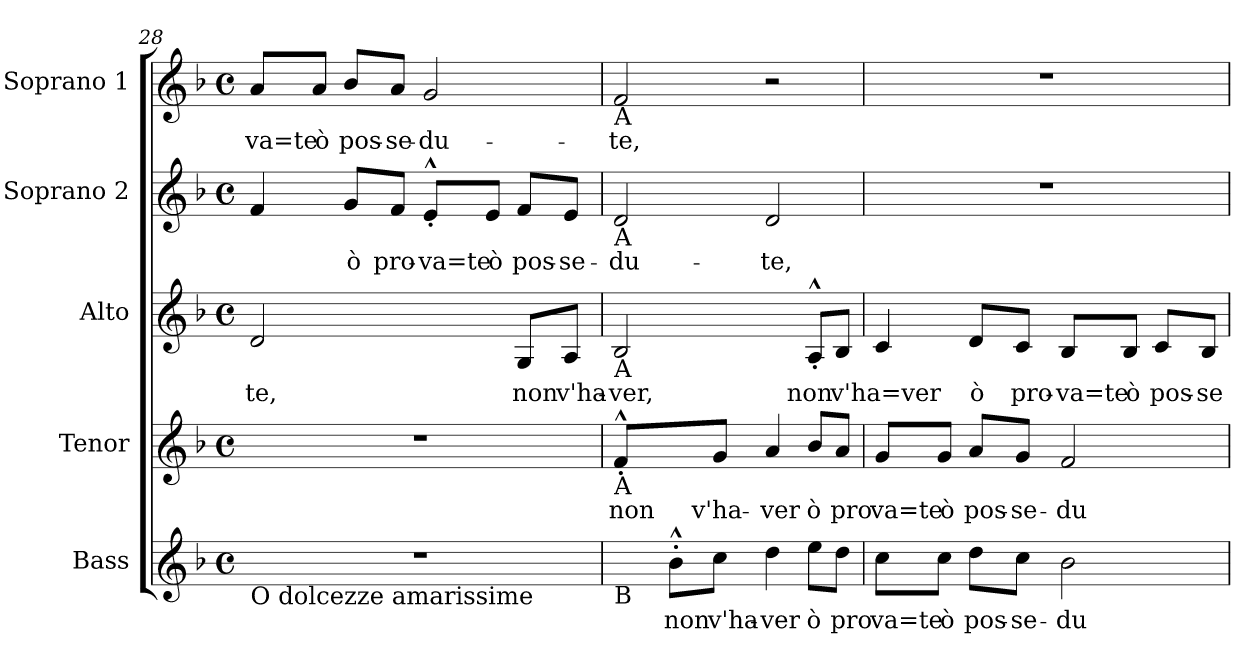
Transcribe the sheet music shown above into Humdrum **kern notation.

**kern	**text	**kern	**text	**kern	**text	**kern	**text	**kern	**text
*part5	*part5	*part4	*part4	*part3	*part3	*part2	*part2	*part1	*part1
*staff5	*staff5	*staff4	*staff4	*staff3	*staff3	*staff2	*staff2	*staff1	*staff1
*I"Bass	*	*I"Tenor	*	*I"Alto	*	*I"Soprano 2	*	*I"Soprano 1	*
*k[b-]	*	*k[b-]	*	*k[b-]	*	*k[b-]	*	*k[b-]	*
*F:	*	*F:	*	*F:	*	*F:	*	*F:	*
*M4/4	*	*M4/4	*	*M4/4	*	*M4/4	*	*M4/4	*
*met(c)	*	*met(c)	*	*met(c)	*	*met(c)	*	*met(c)	*
=28	=28	=28	=28	=28	=28	=28	=28	=28	=28
!LO:TX:b:t=O dolcezze amarissime	!	!	!	!	!	!	!	!	!
!	!	!	!	!	!LO:LY:b:rj	!	!LO:LY:b:rj	!	!LO:LY:b:rj
1r	.	1r	.	2d/	-te,	4f/	.	8a/L	va=te
!	!	!	!	!	!	!	!	!	!LO:LY:b:rj
.	.	.	.	.	.	.	.	8a/J	ò
!	!	!	!	!	!	!	!LO:LY:b:rj	!	!LO:LY:b:rj
.	.	.	.	.	.	8g/L	ò	8b-/L	pos-
!	!	!	!	!	!	!	!LO:LY:b:rj	!	!LO:LY:b:rj
.	.	.	.	.	.	8f/J	pro-	8a/J	-se-
!	!	!	!	!	!	!	!LO:LY:b:rj	!	!LO:LY:b:rj
.	.	.	.	4ryy	.	8e^^<'</L	-va=te	2g/	-du-
!	!	!	!	!	!	!	!LO:LY:b:rj	!	!
.	.	.	.	.	.	8e/J	ò	.	.
!	!	!	!	!	!LO:LY:b:rj	!	!LO:LY:b:rj	!	!
.	.	.	.	8G/L	non	8f/L	pos-	.	.
!	!	!	!	!	!LO:LY:b:rj	!	!LO:LY:b:rj	!	!
.	.	.	.	8A/J	v'ha-	8e/J	-se-	.	.
!!LO:PB:g=z
=29	=29	=29	=29	=29	=29	=29	=29	=29	=29
!	!	!	!	!	!	!	!	!LO:TX:b:t=A	!
!	!	!	!	!	!	!LO:TX:b:t=A	!	!	!
!	!	!	!	!LO:TX:b:t=A	!	!	!	!	!
!	!	!LO:TX:b:t=A	!	!	!	!	!	!	!
!LO:TX:b:t=B	!	!	!	!	!	!	!	!	!
!	!	!	!LO:LY:b:rj	!	!LO:LY:b:rj	!	!LO:LY:b:rj	!	!LO:LY:b:rj
4ryy	.	8f^^>'>/L	non	2B-/	-ver,	2d/	-du-	2f/	-te,
.	.	4ryy	.	.	.	.	.	.	.
!	!LO:LY:b:rj	!	!	!	!	!	!	!	!
8b-^^>'>\L	non	.	.	.	.	.	.	.	.
!	!LO:LY:b:rj	!	!LO:LY:b:rj	!	!	!	!	!	!
8cc\J	v'ha-	8g/J	v'ha-	.	.	.	.	.	.
!	!LO:LY:b:rj	!	!LO:LY:b:rj	!	!	!	!LO:LY:b:rj	!	!
4dd\	-ver	4a/	-ver	4ryy	.	2d/	-te,	2r	.
!	!LO:LY:b:rj	!	!LO:LY:b:rj	!	!LO:LY:b:rj	!	!	!	!
8ee\L	ò	8b-/L	ò	8A^^>'>/L	non	.	.	.	.
!	!LO:LY:b:rj	!	!LO:LY:b:rj	!	!LO:LY:b:rj	!	!	!	!
8dd\J	pro	8a/J	pro	8B-/J	v'ha=ver	.	.	.	.
=30	=30	=30	=30	=30	=30	=30	=30	=30	=30
!	!LO:LY:b:rj	!	!LO:LY:b:rj	!	!LO:LY:b:rj	!	!	!	!
8cc\L	va=te	8g/L	va=te	4c/	.	1r	.	1r	.
!	!LO:LY:b:rj	!	!LO:LY:b:rj	!	!	!	!	!	!
8cc\J	ò	8g/J	ò	.	.	.	.	.	.
!	!LO:LY:b:rj	!	!LO:LY:b:rj	!	!LO:LY:b:rj	!	!	!	!
8dd\L	pos-	8a/L	pos-	8d/L	ò	.	.	.	.
!	!LO:LY:b:rj	!	!LO:LY:b:rj	!	!LO:LY:b:rj	!	!	!	!
8cc\J	-se-	8g/J	-se-	8c/J	pro-	.	.	.	.
!	!LO:LY:b:rj	!	!LO:LY:b:rj	!	!LO:LY:b:rj	!	!	!	!
2b-\	-du-	2f/	-du-	8B-/L	-va=te	.	.	.	.
!	!	!	!	!	!LO:LY:b:rj	!	!	!	!
.	.	.	.	8B-/J	ò	.	.	.	.
!	!	!	!	!	!LO:LY:b:rj	!	!	!	!
.	.	.	.	8c/L	pos-	.	.	.	.
!	!	!	!	!	!LO:LY:b:rj	!	!	!	!
.	.	.	.	8B-/J	-se-	.	.	.	.
=	=	=	=	=	=	=	=	=	=
*-	*-	*-	*-	*-	*-	*-	*-	*-	*-
